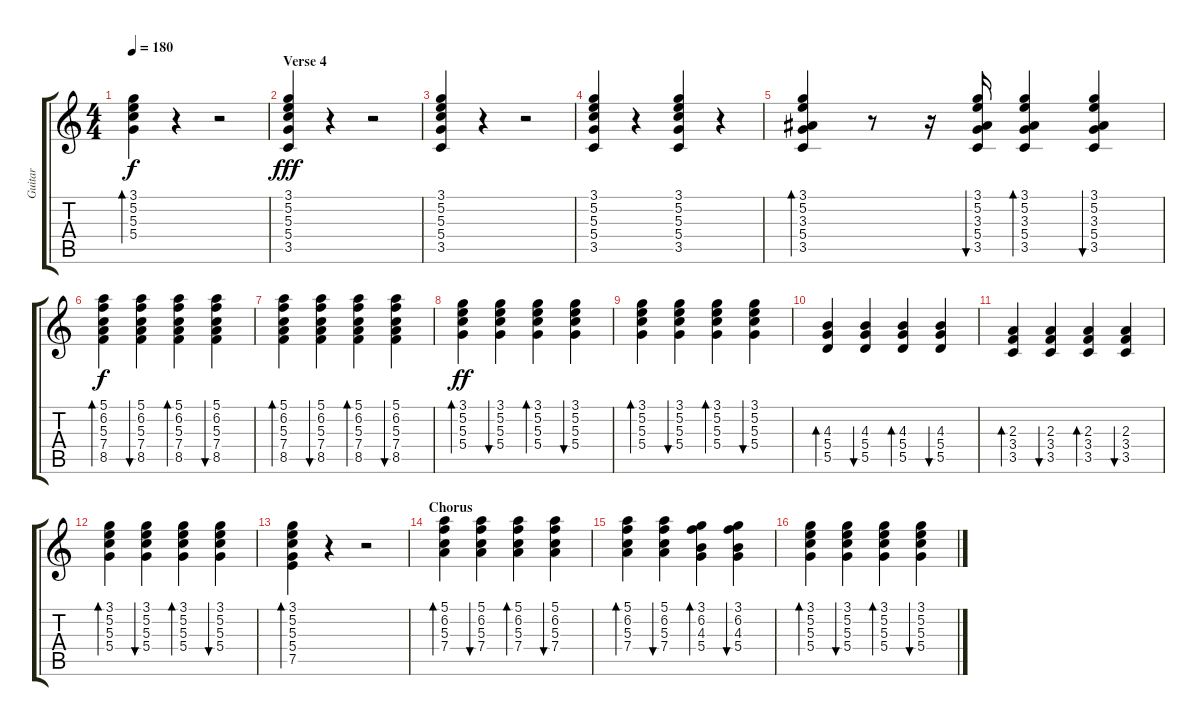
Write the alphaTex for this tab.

\track ("Guitar" "Guitar") {instrument acousticguitarsteel}
\staff {score tabs}
\tuning (E4 B3 G3 D3 A2 E2) {hide}
\ts (4 4)
\tempo 180
\clef g2
\ks c
(3.1 5.2 5.3 5.4).4{bd 60 dy f} r.4 r.2 |
\section ("" "Verse 4")
(3.1 5.2 5.3 5.4 3.5).4{dy fff} r.4 r.2 |
(3.1 5.2 5.3 5.4 3.5).4 r.4 r.2 |
(3.1 5.2 5.3 5.4 3.5).4 r.4 (3.1 5.2 5.3 5.4 3.5).4 r.4 |
(3.1 5.2 3.3 5.4 3.5).4{bd 120} r.8 r.16 (3.1 5.2 3.3 5.4 3.5).16{bu 120} (3.1 5.2 3.3 5.4 3.5).4{bd 120} (3.1 5.2 3.3 5.4 3.5).4{bu 120} |
(5.1 6.2 5.3 7.4 8.5).4{bd 60 dy f} (5.1 6.2 5.3 7.4 8.5).4{bu 60} (5.1 6.2 5.3 7.4 8.5).4{bd 60} (5.1 6.2 5.3 7.4 8.5).4{bu 60} |
(5.1 6.2 5.3 7.4 8.5).4{bd 60} (5.1 6.2 5.3 7.4 8.5).4{bu 60} (5.1 6.2 5.3 7.4 8.5).4{bd 60} (5.1 6.2 5.3 7.4 8.5).4{bu 60} |
(3.1 5.2 5.3 5.4).4{bd 60 dy ff} (3.1 5.2 5.3 5.4).4{bu 60} (3.1 5.2 5.3 5.4).4{bd 60} (3.1 5.2 5.3 5.4).4{bu 60} |
(3.1 5.2 5.3 5.4).4{bd 60} (3.1 5.2 5.3 5.4).4{bu 60} (3.1 5.2 5.3 5.4).4{bd 60} (3.1 5.2 5.3 5.4).4{bu 60} |
(4.3 5.4 5.5).4{bd 60} (4.3 5.4 5.5).4{bu 60} (4.3 5.4 5.5).4{bd 60} (4.3 5.4 5.5).4{bu 60} |
(2.3 3.4 3.5).4{bd 60} (2.3 3.4 3.5).4{bu 60} (2.3 3.4 3.5).4{bd 60} (2.3 3.4 3.5).4{bu 60} |
(3.1 5.2 5.3 5.4).4{bd 60} (3.1 5.2 5.3 5.4).4{bu 60} (3.1 5.2 5.3 5.4).4{bd 60} (3.1 5.2 5.3 5.4).4{bu 60} |
(3.1 5.2 5.3 5.4 7.5).4{bd 60} r.4 r.2 |
\section ("" "Chorus")
(5.1 6.2 5.3 7.4).4{bd 60} (5.1 6.2 5.3 7.4).4{bu 60} (5.1 6.2 5.3 7.4).4{bd 60} (5.1 6.2 5.3 7.4).4{bu 60} |
(5.1 6.2 5.3 7.4).4{bd 60} (5.1 6.2 5.3 7.4).4{bu 60} (3.1 6.2 4.3 5.4).4{bd 60} (3.1 6.2 4.3 5.4).4{bu 60} |
(3.1 5.2 5.3 5.4).4{bd 60} (3.1 5.2 5.3 5.4).4{bu 60} (3.1 5.2 5.3 5.4).4{bd 60} (3.1 5.2 5.3 5.4).4{bu 60}
